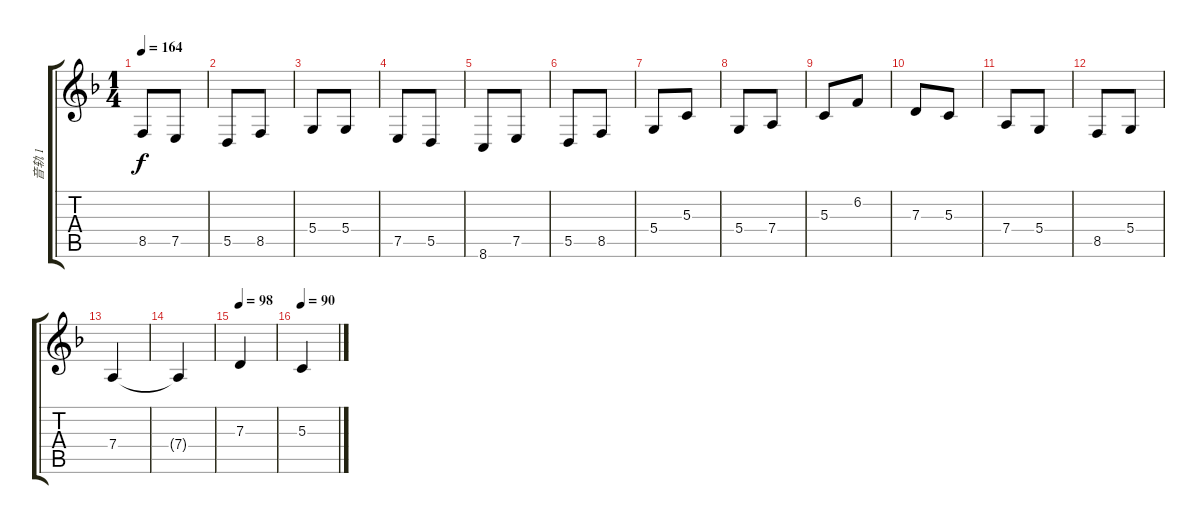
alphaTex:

\track ("音轨 1" "音轨 1") {instrument stringensemble1}
\staff {score tabs}
\tuning (E4 B3 G3 D3 A2 E2) {hide}
\ts (1 4)
\tempo 164
\clef g2
\ks f
8.5.8{dy f} 7.5.8 |
5.5.8 8.5.8 |
5.4.8 5.4.8 |
7.5.8 5.5.8 |
8.6.8 7.5.8 |
5.5.8 8.5.8 |
5.4.8 5.3.8 |
5.4.8 7.4.8 |
5.3.8 6.2.8 |
7.3.8 5.3.8 |
7.4.8 5.4.8 |
8.5.8 5.4.8 |
7.4.4 |
7.4{t}.4 |
\tempo 98
7.3.4 |
\tempo 90
5.3.4
